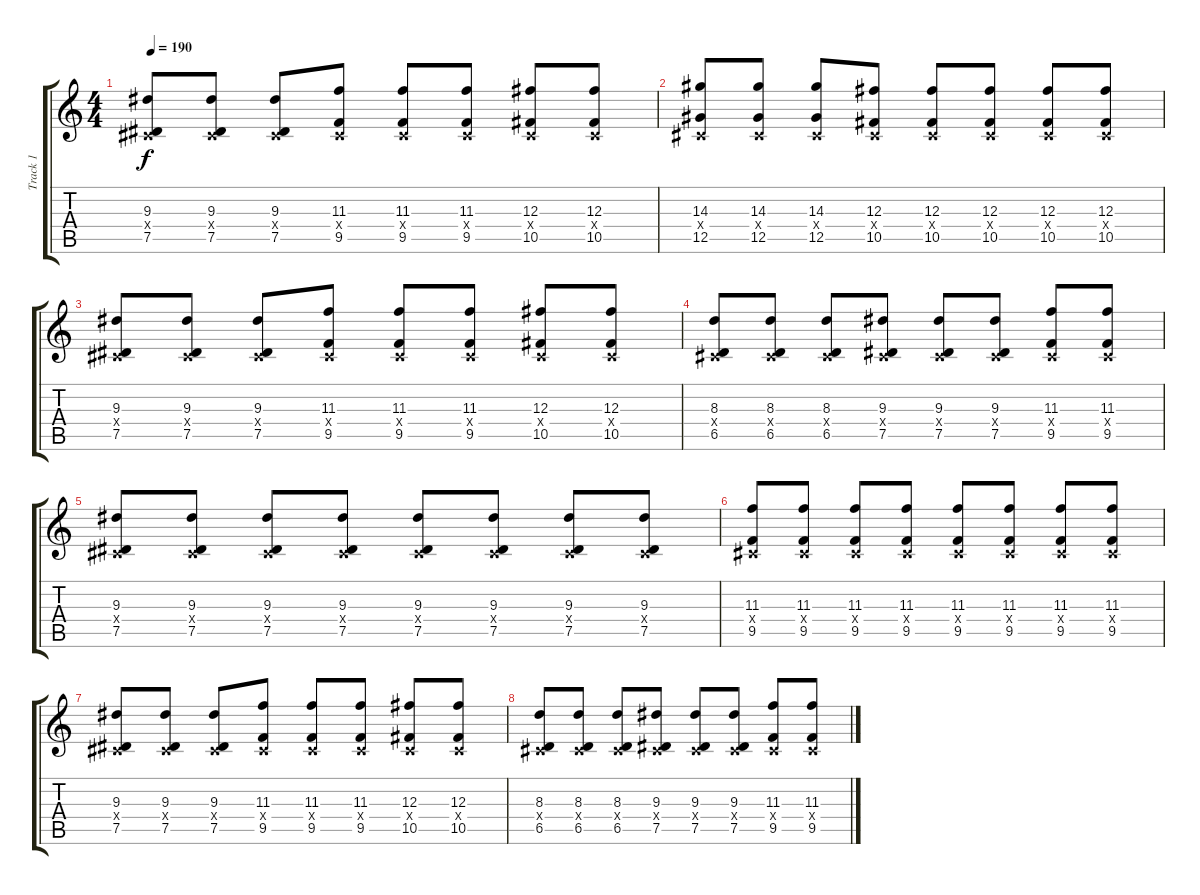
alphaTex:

\track ("Track 1" "Track 1") {instrument distortionguitar}
\staff {score tabs}
\tuning (Eb4 Bb3 Gb3 Db3 Ab2 Db2) {hide}
\ts (4 4)
\tempo 190
\clef g2
\ks c
(9.3 0.4{x} 7.5).8{dy f} (9.3 0.4{x} 7.5).8 (9.3 0.4{x} 7.5).8 (11.3 0.4{x} 9.5).8 (11.3 0.4{x} 9.5).8 (11.3 0.4{x} 9.5).8 (12.3 0.4{x} 10.5).8 (12.3 0.4{x} 10.5).8 |
(14.3 0.4{x} 12.5).8 (14.3 0.4{x} 12.5).8 (14.3 0.4{x} 12.5).8 (12.3 0.4{x} 10.5).8 (12.3 0.4{x} 10.5).8 (12.3 0.4{x} 10.5).8 (12.3 0.4{x} 10.5).8 (12.3 0.4{x} 10.5).8 |
(9.3 0.4{x} 7.5).8 (9.3 0.4{x} 7.5).8 (9.3 0.4{x} 7.5).8 (11.3 0.4{x} 9.5).8 (11.3 0.4{x} 9.5).8 (11.3 0.4{x} 9.5).8 (12.3 0.4{x} 10.5).8 (12.3 0.4{x} 10.5).8 |
(8.3 0.4{x} 6.5).8 (8.3 0.4{x} 6.5).8 (8.3 0.4{x} 6.5).8 (9.3 0.4{x} 7.5).8 (9.3 0.4{x} 7.5).8 (9.3 0.4{x} 7.5).8 (11.3 0.4{x} 9.5).8 (11.3 0.4{x} 9.5).8 |
(9.3 0.4{x} 7.5).8 (9.3 0.4{x} 7.5).8 (9.3 0.4{x} 7.5).8 (9.3 0.4{x} 7.5).8 (9.3 0.4{x} 7.5).8 (9.3 0.4{x} 7.5).8 (9.3 0.4{x} 7.5).8 (9.3 0.4{x} 7.5).8 |
(11.3 0.4{x} 9.5).8 (11.3 0.4{x} 9.5).8 (11.3 0.4{x} 9.5).8 (11.3 0.4{x} 9.5).8 (11.3 0.4{x} 9.5).8 (11.3 0.4{x} 9.5).8 (11.3 0.4{x} 9.5).8 (11.3 0.4{x} 9.5).8 |
(9.3 0.4{x} 7.5).8 (9.3 0.4{x} 7.5).8 (9.3 0.4{x} 7.5).8 (11.3 0.4{x} 9.5).8 (11.3 0.4{x} 9.5).8 (11.3 0.4{x} 9.5).8 (12.3 0.4{x} 10.5).8 (12.3 0.4{x} 10.5).8 |
(8.3 0.4{x} 6.5).8 (8.3 0.4{x} 6.5).8 (8.3 0.4{x} 6.5).8 (9.3 0.4{x} 7.5).8 (9.3 0.4{x} 7.5).8 (9.3 0.4{x} 7.5).8 (11.3 0.4{x} 9.5).8 (11.3 0.4{x} 9.5).8
